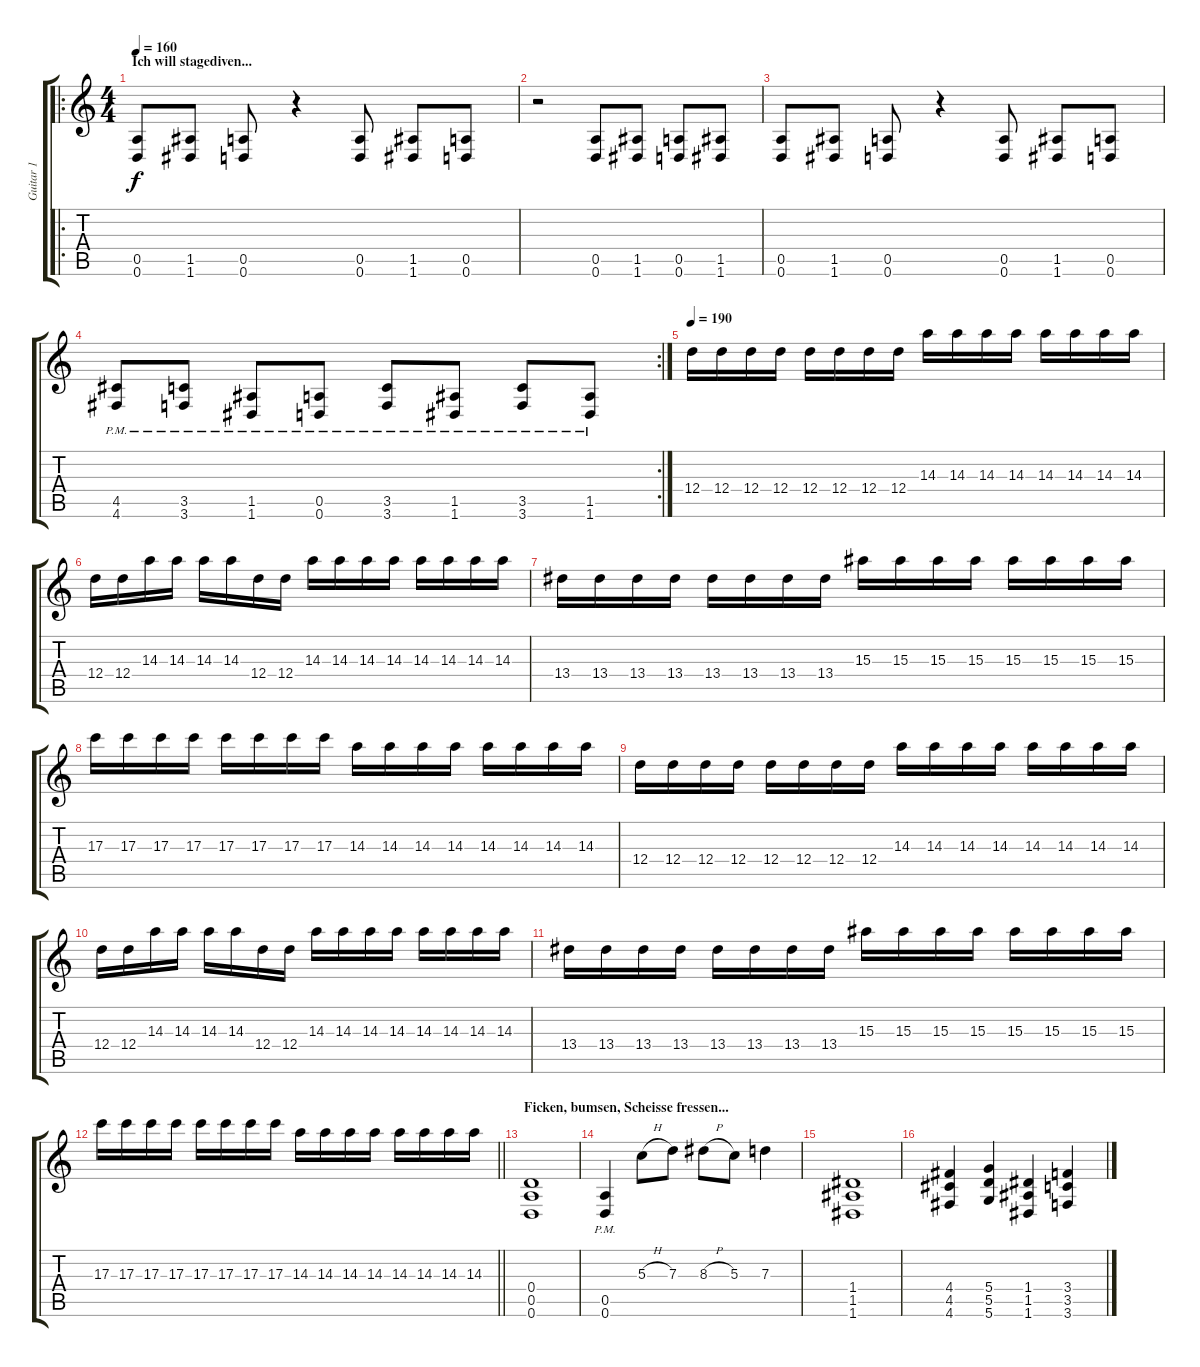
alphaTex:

\track ("Guitar 1" "Guitar 1") {instrument distortionguitar}
\staff {score tabs}
\tuning (E4 B3 G3 D3 A2 D2) {hide}
\ro
\ts (4 4)
\section ("" "Ich will stagediven...")
\tempo 160
\clef g2
\ks c
(0.5 0.6).8{dy f} (1.5 1.6).8 (0.5 0.6).8 r.4 (0.5 0.6).8 (1.5 1.6).8 (0.5 0.6).8 |
r.2 (0.5 0.6).8 (1.5 1.6).8 (0.5 0.6).8 (1.5 1.6).8 |
(0.5 0.6).8 (1.5 1.6).8 (0.5 0.6).8 r.4 (0.5 0.6).8 (1.5 1.6).8 (0.5 0.6).8 |
\rc 2
(4.5{pm} 4.6{pm}).8 (3.5{pm} 3.6{pm}).8 (1.5{pm} 1.6{pm}).8 (0.5{pm} 0.6{pm}).8 (3.5{pm} 3.6{pm}).8 (1.5{pm} 1.6{pm}).8 (3.5{pm} 3.6{pm}).8 (1.5{pm} 1.6{pm}).8 |
\tempo 190
12.4.16 12.4.16 12.4.16 12.4.16 12.4.16 12.4.16 12.4.16 12.4.16 14.3.16 14.3.16 14.3.16 14.3.16 14.3.16 14.3.16 14.3.16 14.3.16 |
12.4.16 12.4.16 14.3.16 14.3.16 14.3.16 14.3.16 12.4.16 12.4.16 14.3.16 14.3.16 14.3.16 14.3.16 14.3.16 14.3.16 14.3.16 14.3.16 |
13.4.16 13.4.16 13.4.16 13.4.16 13.4.16 13.4.16 13.4.16 13.4.16 15.3.16 15.3.16 15.3.16 15.3.16 15.3.16 15.3.16 15.3.16 15.3.16 |
17.3.16 17.3.16 17.3.16 17.3.16 17.3.16 17.3.16 17.3.16 17.3.16 14.3.16 14.3.16 14.3.16 14.3.16 14.3.16 14.3.16 14.3.16 14.3.16 |
12.4.16 12.4.16 12.4.16 12.4.16 12.4.16 12.4.16 12.4.16 12.4.16 14.3.16 14.3.16 14.3.16 14.3.16 14.3.16 14.3.16 14.3.16 14.3.16 |
12.4.16 12.4.16 14.3.16 14.3.16 14.3.16 14.3.16 12.4.16 12.4.16 14.3.16 14.3.16 14.3.16 14.3.16 14.3.16 14.3.16 14.3.16 14.3.16 |
13.4.16 13.4.16 13.4.16 13.4.16 13.4.16 13.4.16 13.4.16 13.4.16 15.3.16 15.3.16 15.3.16 15.3.16 15.3.16 15.3.16 15.3.16 15.3.16 |
\barLineRight lightlight
17.3.16 17.3.16 17.3.16 17.3.16 17.3.16 17.3.16 17.3.16 17.3.16 14.3.16 14.3.16 14.3.16 14.3.16 14.3.16 14.3.16 14.3.16 14.3.16 |
\section ("" "Ficken, bumsen, Scheisse fressen...")
(0.4 0.5 0.6).1 |
(0.5{pm} 0.6{pm}).4 5.3{h}.8 7.3.8 8.3{h}.8 5.3.8 7.3.4 |
(1.4 1.5 1.6).1 |
(4.4 4.5 4.6).4 (5.4 5.5 5.6).4 (1.4 1.5 1.6).4 (3.4 3.5 3.6).4
